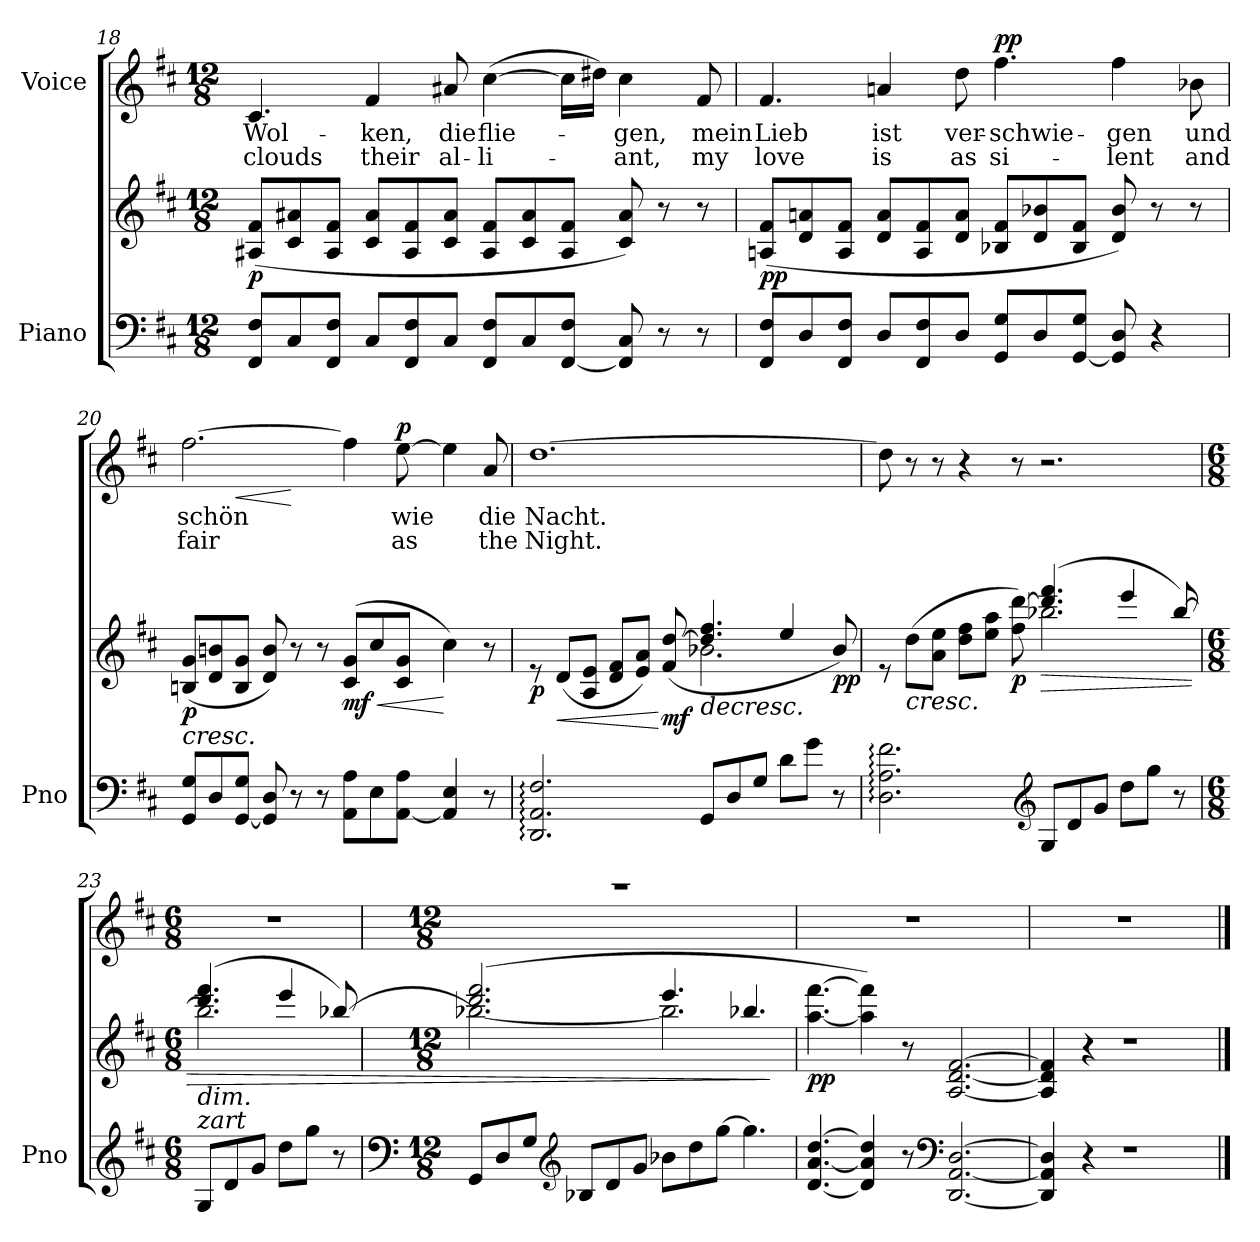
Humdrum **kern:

**kern	**kern	**dynam	**kern	**text	**text	**dynam
*part2	*part2	*part2	*part1	*part1	*part1	*part1
*staff3	*staff2	*staff2/3	*staff1	*staff1	*staff1	*staff1
*I"Piano	*	*	*I"Voice	*	*	*
*I'Pno	*	*	*	*	*	*
*clefF4	*clefG2	*	*clefG2	*	*	*
*k[f#c#]	*k[f#c#]	*	*k[f#c#]	*	*	*
*M12/8	*M12/8	*	*M12/8	*	*	*
=18	=18	=18	=18	=18	=18	=18
!	!	!LO:DY:b	!	!LO:LY:b	!LO:LY:b	!
8FF#/ 8F#/L	(<8A#X/ 8f#/L	p	4.c#/	Wol-	clouds	.
8C#/	8c#/ 8a#X/	.	.	.	.	.
8FF#/ 8F#/J	8A#/ 8f#/J	.	.	.	.	.
!	!	!	!	!LO:LY:b	!LO:LY:b	!
8C#/L	8c#/ 8a#/L	.	4f#/	-ken,	their	.
8FF#/ 8F#/	8A#/ 8f#/	.	.	.	.	.
!	!	!	!	!LO:LY:b	!LO:LY:b	!
8C#/J	8c#/ 8a#/J	.	8a#X/	die	al-	.
!	!	!	!	!LO:LY:b	!LO:LY:b	!
8FF#/ 8F#/L	8A#/ 8f#/L	.	(>[4cc#\	flie-	-li-	.
8C#/	8c#/ 8a#/	.	.	.	.	.
[8FF#/ 8F#/J	8A#/ 8f#/J	.	16cc#\LL]	.	.	.
.	.	.	16dd#X\JJ)	.	.	.
!	!	!	!	!LO:LY:b	!LO:LY:b	!
8FF#/] 8C#/	8c#/ 8a#/)	.	4cc#\	-gen,	-ant,	.
8r	8r	.	.	.	.	.
!	!	!	!	!LO:LY:b	!LO:LY:b	!
8r	8r	.	8f#/	mein	my	.
!!LO:PB:g=z
=19	=19	=19	=19	=19	=19	=19
!	!	!LO:DY:b	!	!LO:LY:b	!LO:LY:b	!
8FF#/ 8F#/L	(<8An/ 8f#/L	pp	4.f#/	Lieb	love	.
8D/	8d/ 8an/	.	.	.	.	.
8FF#/ 8F#/J	8A/ 8f#/J	.	.	.	.	.
!	!	!	!	!LO:LY:b	!LO:LY:b	!
8D/L	8d/ 8a/L	.	4an/	ist	is	.
8FF#/ 8F#/	8A/ 8f#/	.	.	.	.	.
!	!	!	!	!LO:LY:b	!LO:LY:b	!
8D/J	8d/ 8a/J	.	8dd\	ver-	as	.
!	!	!	!	!LO:LY:b	!LO:LY:b	!LO:DY:a
8GG/ 8G/L	8B-X/ 8f#/L	.	4.ff#\	-schwie-	si-	pp
8D/	8d/ 8b-X/	.	.	.	.	.
[8GG/ 8G/J	8B-/ 8f#/J	.	.	.	.	.
!	!	!	!	!LO:LY:b	!LO:LY:b	!
8GG/] 8D/	8d/ 8b-/)	.	4ff#\	-gen	-lent	.
4r	8r	.	.	.	.	.
!	!	!	!	!LO:LY:b	!LO:LY:b	!
.	8r	.	8b-X\	und	and	.
=20	=20	=20	=20	=20	=20	=20
!	!	!LO:HP:b	!	!LO:LY:b	!LO:LY:b	!
*	*	*	*^	*	*	*
!	!	!LO:DY:n=1:b	!	!	!	!	!
8GG/ 8G/L	(<8Bn/ 8g/L	< p	[2.ff#\	4rcyy	schön	fair	.
8D/	8d/ 8bn/	.	.	.	.	.	.
!	!	!	!	!	!	!	!LO:HP:b
[8GG/ 8G/J	8B/ 8g/J	.	.	4rcyy	.	.	<
8GG/] 8D/	8d/ 8b/)	.	.	.	.	.	.
8r	8r	.	.	4rcyy	.	.	[
8r	8r	.	.	.	.	.	.
!	!	!LO:HP:b	!	!	!	!	!
!	!	!LO:DY:n=2:b	!	!	!	!	!
8AA\ 8A\L	(>8c#/ 8g/L	< mf	4ff#\]	4rcyy	.	.	.
8E\	8cc#/	.	.	.	.	.	.
!	!	!	!	!	!LO:LY:b	!LO:LY:b	!LO:DY:a
[8AA\ 8A\J	8c#/ 8g/J	.	[8ee\	2rcyy	wie	as	p
4AA/] 4E/	4cc#\)	[	4ee\]	.	.	.	.
!	!	!	!	!	!LO:LY:b	!LO:LY:b	!
8r	8r	.	8a/	.	die	the	.
*	*	*	*v	*v	*	*	*
!!LO:LB:g=z
=21	=21	=21	=21	=21	=21	=21
*	*^	*	*	*	*	*
!	!	!	!LO:DY:b	!	!LO:LY:b	!LO:LY:b	!
2.DD/: 2.AA/: 2.F#/:	8re	2.rgyy	p	[1.dd	Nacht.	Night.	.
!	!	!	!LO:HP:b	!	!	!	!
.	(<8d/L	.	<	.	.	.	.
.	8A/ 8e/J	.	.	.	.	.	.
.	8d/ 8f#/L	.	.	.	.	.	.
.	8e/ 8a/J)	.	.	.	.	.	.
!	!	!	!LO:DY:n=1:b	!	!	!	!
.	(>8f#/ [8dd/	.	[ mf	.	.	.	.
!	!	!	!LO:HP:b	!	!	!	!
8GG/L	4.dd/] 4.ff#/	2.b-X\	>	.	.	.	.
8D/	.	.	.	.	.	.	.
8G/J	.	.	.	.	.	.	.
8d\L	4ee/	.	[	.	.	.	.
8g\J	.	.	.	.	.	.	.
!	!	!	!LO:DY:n=2:b	!	!	!	!
8r	8b-/)	.	pp	.	.	.	.
=22	=22	=22	=22	=22	=22	=22	=22
2.D\: 2.A\: 2.f#\:	8re	2.rgyy	.	8dd\]	.	.	.
!	!	!	!LO:HP:b	!	!	!	!
.	(>8dd\L	.	<	8r	.	.	.
.	8a\ 8ee\J	.	.	8r	.	.	.
.	8dd\ 8ff#\L	.	.	4r	.	.	.
.	8ee\ 8aa\J	.	.	.	.	.	.
!	!	!	!LO:DY:n=1:b	!	!	!	!
.	8ff#\ [8ddd\)	.	] p	8r	.	.	.
*clefG2	*	*	*	*	*	*	*
!	!	!	!LO:HP:b	!	!	!	!
8G/L	(>4.ddd/] 4.fff#/	2.bb-X\	>	2.r	.	.	.
8d/	.	.	.	.	.	.	.
8g/J	.	.	.	.	.	.	.
8dd\L	4eee/	.	[	.	.	.	.
8gg\J	.	.	.	.	.	.	.
8r	[8bb-/)	.	.	.	.	.	.
=23	=23	=23	=23	=23	=23	=23	=23
*M6/8	*M6/8	*	*	*M6/8	*	*	*
!	!LO:TX:b:i:t=dim.	!	!	!	!	!	!
!LO:TX:a:i:t=zart	!	!	!	!	!	!	!
8G/L	(>4.ddd/ 4.fff#/	2.bb-\]	.	2.r	.	.	.
8d/	.	.	.	.	.	.	.
8g/J	.	.	.	.	.	.	.
8dd\L	4eee/	.	.	.	.	.	.
8gg\J	.	.	.	.	.	.	.
8r	[8bb-X/)	.	.	.	.	.	.
!!LO:LB:g=z
=24	=24	=24	=24	=24	=24	=24	=24
*clefF4	*	*	*	*	*	*	*
*M12/8	*M12/8	*	*	*M12/8	*	*	*
*	*	*	*	*^	*	*	*
8GG/L	(>2.ddd/ 2.fff#/	2.bb-X\_	.	1.r	2.ff#\yy	.	.	.
8D/	.	.	.	.	.	.	.	.
8G/J	.	.	.	.	.	.	.	.
*clefG2	*	*	*	*	*	*	*	*
8B-X/L	.	.	.	.	.	.	.	.
8d/	.	.	.	.	.	.	.	.
8g/J	.	.	.	.	.	.	.	.
8b-X\L	4.eee/	2.bb-\]	.	.	4.ryy	.	.	.
8dd\	.	.	.	.	.	.	.	.
[8gg\J	.	.	.	.	.	.	.	.
4.gg\]	4.bb-X/	.	.	.	4.ryy	.	.	.
*	*v	*v	*	*	*	*	*	*
*	*	*	*v	*v	*	*	*
.	.	]	.	.	.	.
=25	=25	=25	=25	=25	=25	=25
!	!	!LO:DY:b	!	!	!	!
[4.d/ [4.a/ [4.dd/	[4.aa\ [4.fff#\	pp	1.r	.	.	.
4d/] 4a/] 4dd/]	4aa\] 4fff#\])	.	.	.	.	.
8r	8r	.	.	.	.	.
*clefF4	*	*	*	*	*	*
[2.DD/ [2.AA/ [2.D/	[2.A/ [2.d/ [2.f#/	.	.	.	.	.
=26	=26	=26	=26	=26	=26	=26
4DD/] 4AA/] 4D/]	4A/] 4d/] 4f#/]	.	1.r	.	.	.
4r	4r	.	.	.	.	.
1r	1r	.	.	.	.	.
==	==	==	==	==	==	==
*-	*-	*-	*-	*-	*-	*-
